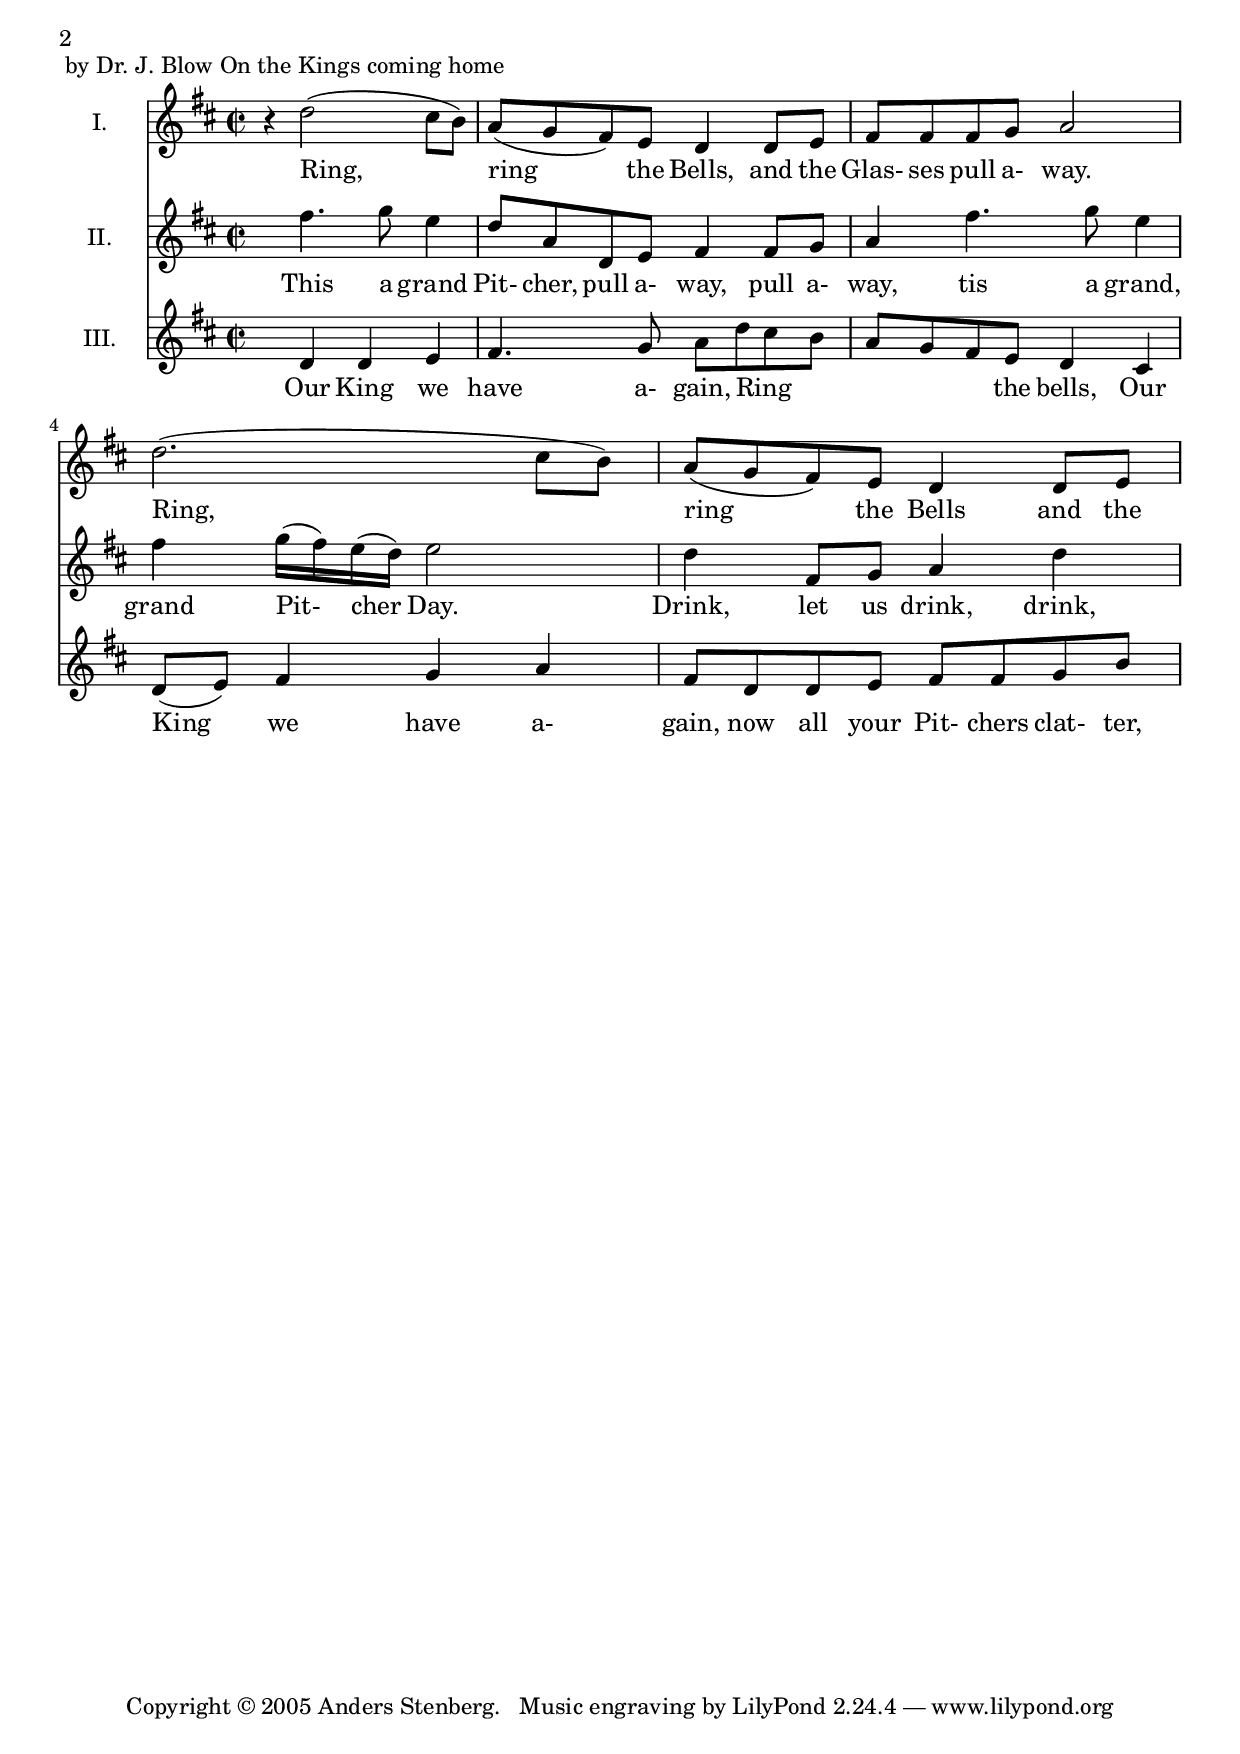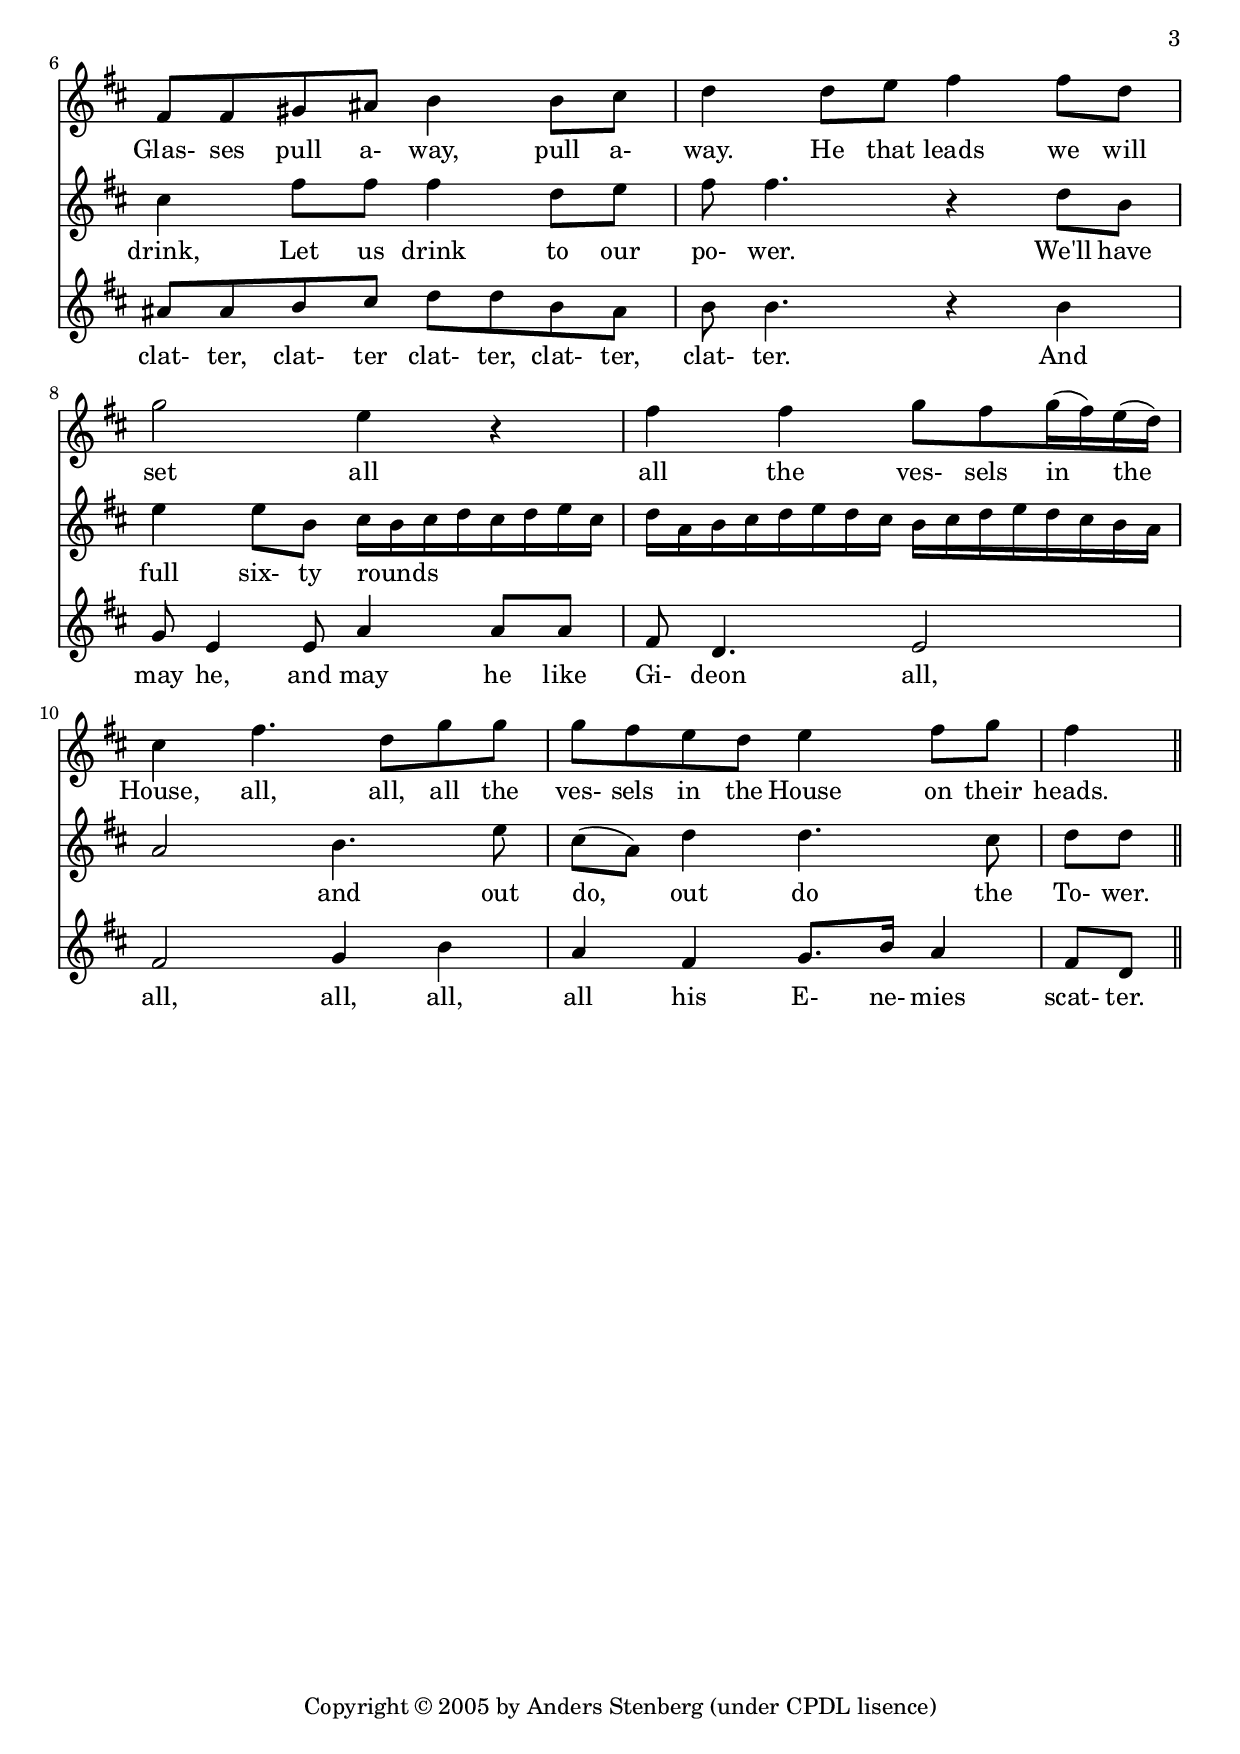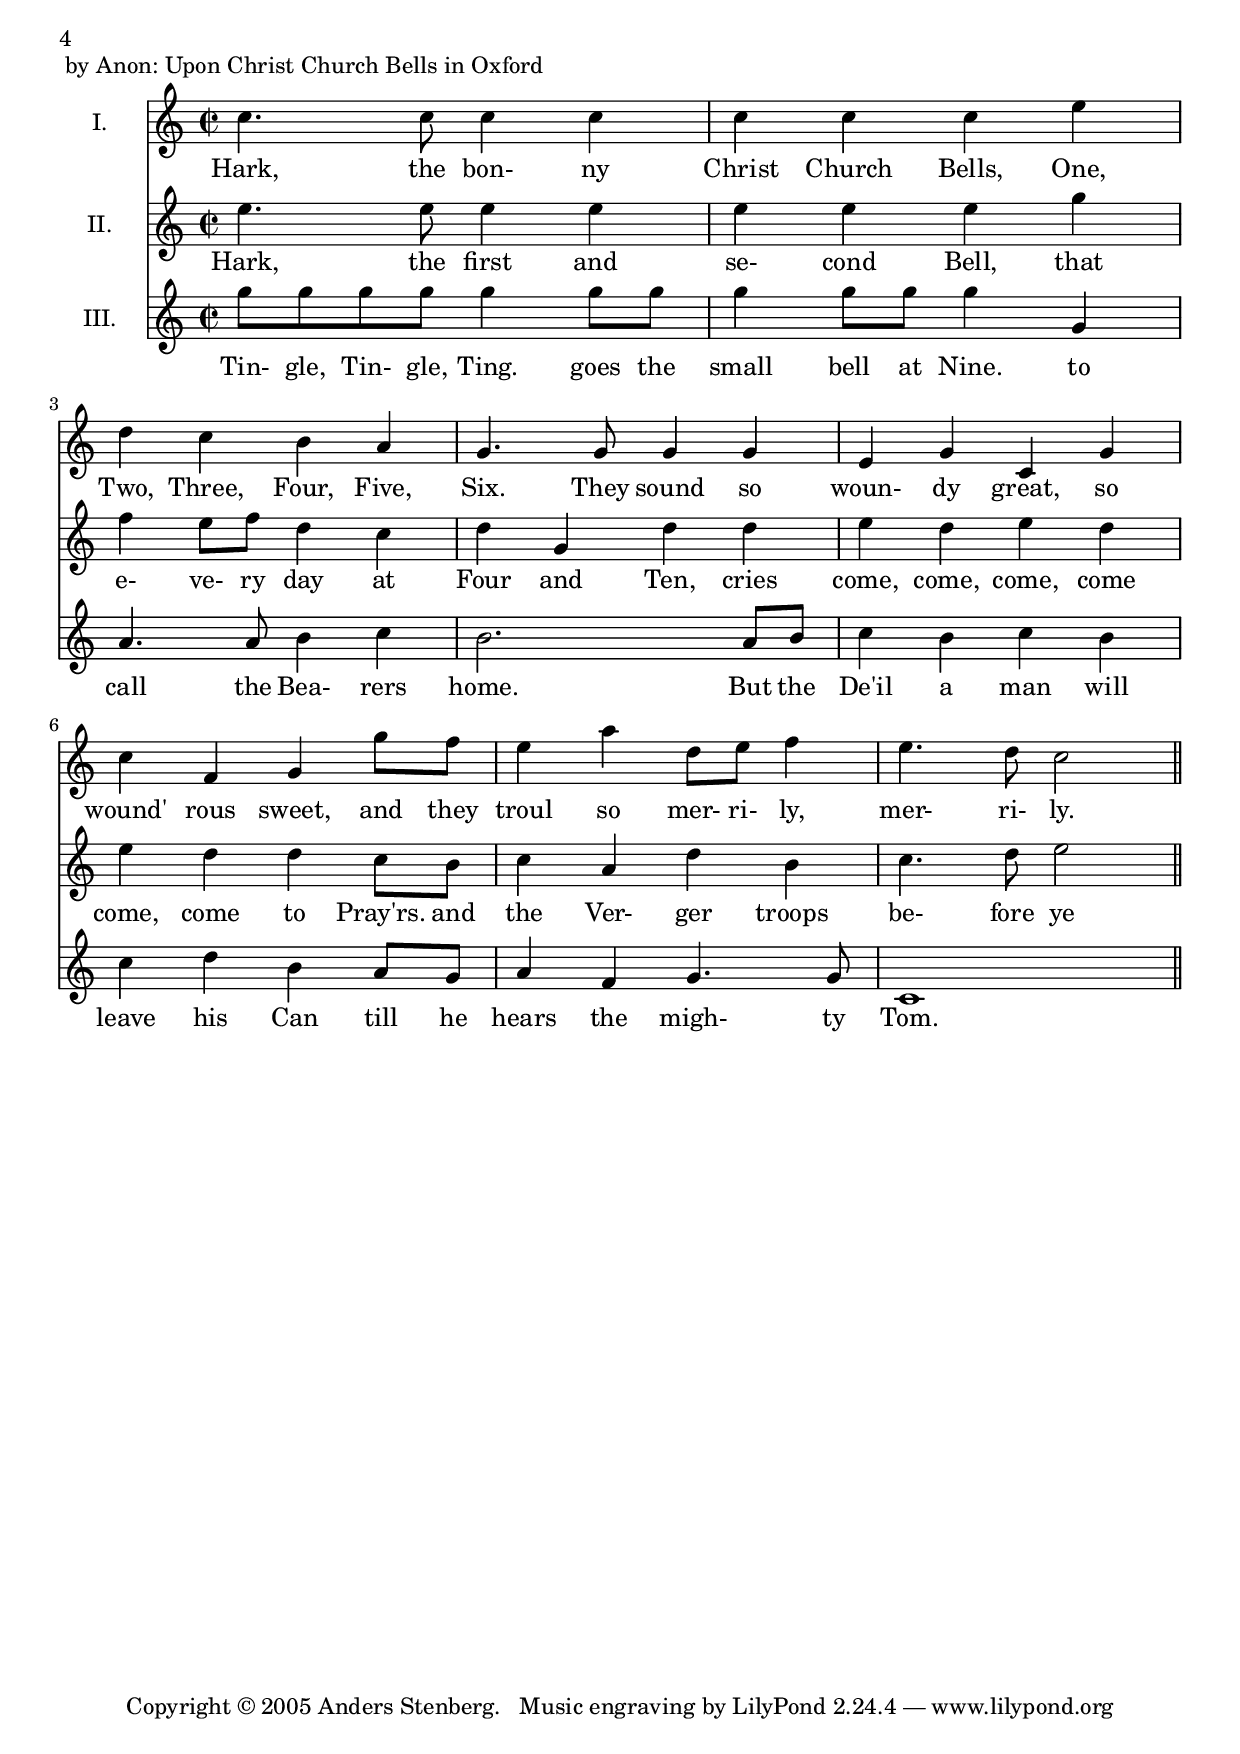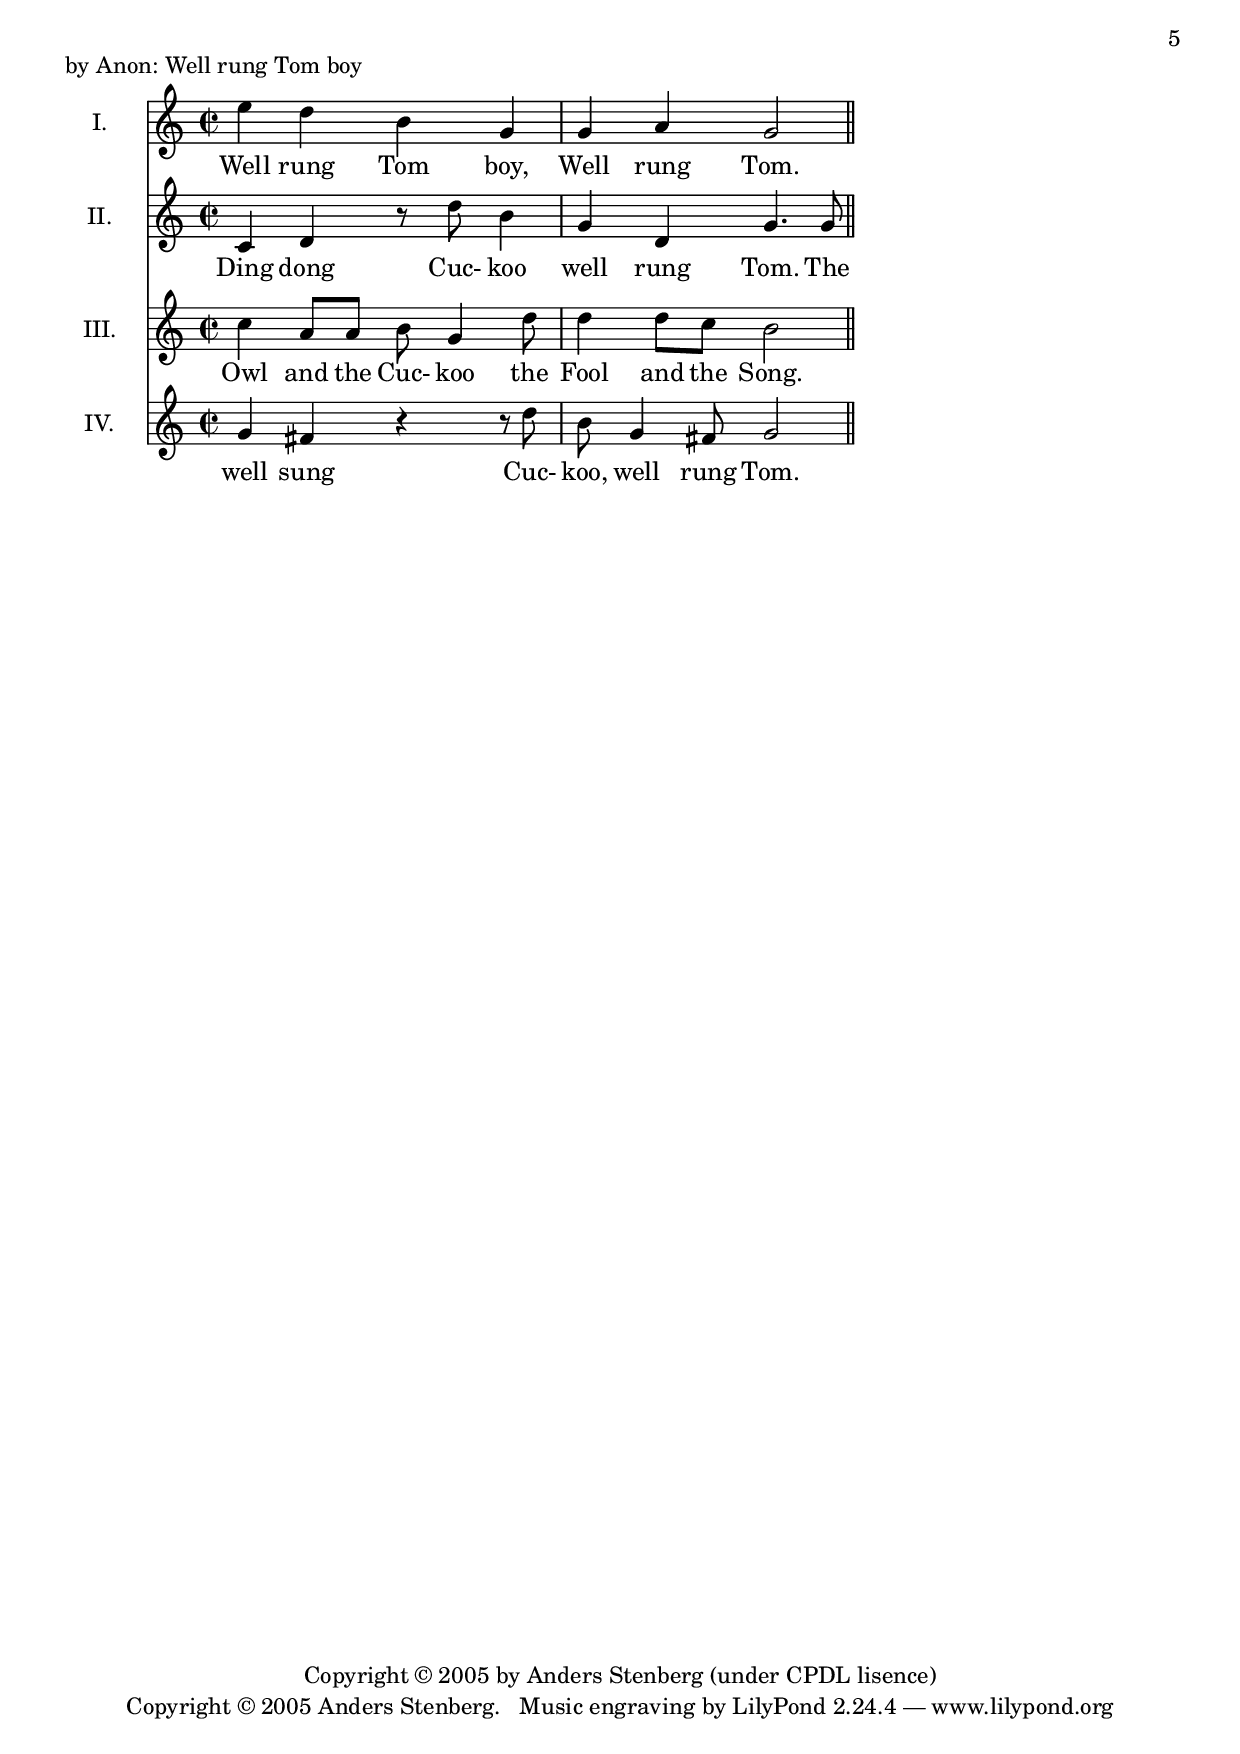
\version "2.6.4"
\paper {
	raggedbottom = ##t
	raggedlastbottom = ##t
	evenFooterMarkup = \markup {

       \fill-line {
      %% Tagline header field only on last page.
       \fromproperty #'header:tagline
    }
  }
oddFooterMarkup = \markup {
  \column {
    \fill-line {
      %% Copyright header field only on first page.
       \fromproperty #'header:copyright
    }
    \fill-line {
      %% Tagline header field only on last page.
      \on-the-fly #last-page \fromproperty #'header:tagline
    }
  }
}
}
\header {
	title = "Three Catches on Bells"
		subtitle = " Á. 3. and 4  Voices from  ''The Catch Club or Merry Companions ...'' parts 1 and 2; 1731- 33   "
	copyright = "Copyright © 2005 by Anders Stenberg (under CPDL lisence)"
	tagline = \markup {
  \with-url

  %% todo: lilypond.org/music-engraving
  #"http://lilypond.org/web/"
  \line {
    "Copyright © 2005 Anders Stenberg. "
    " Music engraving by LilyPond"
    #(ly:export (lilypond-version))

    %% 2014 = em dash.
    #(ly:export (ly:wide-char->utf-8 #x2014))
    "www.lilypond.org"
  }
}
}

verseAOne= \lyricmode {
	
	Ring, ring the Bells, and the Glas- ses pull a- way.
	
	Ring, ring the Bells and the Glas- ses pull a- way, pull a- way.
	
	He that leads we  will set all 
	
	all the ves- sels in the House,
	
	all, all, all the ves- sels in the House on their heads.

}
 
verseATwo= \lyricmode {
	
	This a grand Pit- cher, pull a- way, pull a- way,
	
	tis a grand, grand Pit- cher Day.
	
	Drink, let us drink, drink, drink,
	
	Let us drink to our po- wer.
	
	We'll have full six- ty rounds__ 
	
	and out do, out do the To- wer.

}
verseAThree= \lyricmode {

	Our King we have a- gain, Ring the bells,
	
	Our King we have a- gain,
	
	now all your Pit- chers clat- ter, clat- ter, clat- ter
	
	clat- ter, clat- ter, clat- ter.
	
	And may he, and may he like Gi- deon all, all, all, all, all
	
	his E- ne- mies scat- ter.
}

staffSoprano = \new Staff  {
	\time 2/2
	\set Staff.instrument="I."
	\set Staff.midiInstrument="choir aahs"
	\key d \major
	\clef treble
	\relative c' {
		\context Voice = "melodySop" {
			\dynamicUp
		r4 d'2( cis8 b) |
		
		a( g fis) e d4 d8 e |
		
		fis fis fis g a2 |
		
		d2.( cis8 b) |%4
		
		a( g fis) e d4 d8 e |
		
		fis fis gis ais b4 b8 cis |
		
		d4 d8 e fis4 fis8 d |
		
		g2 e4 r4 |%8
		
		fis4 fis g8 fis g16( fis) e( d) |
		
		cis4 fis4. d8 g g |
		
		g fis e d e4 fis8 g |
		
		\partial 4 fis4 
		}

	
	}

}
staffSopranoII = \new Staff  {
	\set Staff.instrument="II."
	\set Staff.midiInstrument="choir aahs"
	\key d \major
	\clef treble
	\relative c' {
		\context Voice = "melodySopIII" {
			\dynamicUp
			
			s4
			
			fis'4. g8 e4 |
			
			d8 a d, e fis4 fis8 g |
			
			a4 fis'4. g8 e4 |
			
			fis g16( fis) e( d) e2 |%4
			
			d4 fis,8 g a4 d |
			
			cis4 fis8 fis fis4 d8 e |
			
			fis fis4. r4 d8 b |
			
			e4 e8 b cis16\melisma b cis d cis d e cis |%8
			
			d a b cis d e d cis b cis d e d cis b a |
			
			a2\melismaEnd b4. e8 |
			
			cis( a) d4 d4. cis8 |
			
			\partial 4 d8 d 		
		}

	
	}

}
staffSopranoIII = \new Staff  {
	\set Staff.instrument="III."
	\set Staff.midiInstrument="choir aahs"
	\key d \major
	\clef treble
	\relative c' {
		\context Voice = "melodySopIIII" {
			\dynamicUp
			
			s4 
			
			d4 d e |
			
			fis4. g8 a d\melisma cis b |
			
			a g fis\melismaEnd e d4 cis |
			
			d8( e) fis4 g a |%4
			
			fis8 d d e fis fis g b |
			
			ais ais b cis d d  b ais |
			
			b b4. r4 b4 |
			
			g8 e4 e8 a4 a8 a |%8
			
			fis8 d4. e2 |
			
			fis g4 b |
			
			a fis g8. b16 a4 |
			
			fis8 d 
		
		}

	\bar "||"
	}

}

\score {
	\header {
		breakbefore = ##t
	piece = " by Dr. J. Blow On the Kings coming home"	
	}
	<<
		\staffSoprano
		\context Lyrics = "lmelodySop" \lyricmode  { \lyricsto "melodySop" \verseAOne }
		
		\staffSopranoII
		\context Lyrics = "lmelodySopIII" \lyricmode  { \lyricsto "melodySopIII" \verseATwo }
		
		\staffSopranoIII
		\context Lyrics = "lmelodySopIIII" \lyricmode  { \lyricsto "melodySopIIII" \verseAThree }
		
	>>
	


	\layout  {
	}
}

verseBOne= \lyricmode {
	
	Hark, the bon- ny Christ Church Bells, 
	
	One, Two, Three, Four, Five, Six.
	
	They sound so woun- dy great, 
	
	so wound' rous sweet, 
	
	and they troul so mer- ri- ly, mer- ri- ly.

}
 
verseBTwo= \lyricmode {
	
	Hark, the first and se- cond Bell, 
	
	that e- ve- ry day at Four and Ten,
	
	cries come, come, come, come come, come to Pray'rs.
	
	and the Ver- ger troops be- fore ye Dear.

}
verseBThree= \lyricmode {

	Tin- gle, Tin- gle, Ting. goes the small bell at Nine.
	
	to call the Bea- rers home.
	
	But the De'il a man will leave
	
	his Can till he hears the migh- ty Tom.
}
staffSopranoB = \new Staff  {
	\time 2/2
	\set Staff.instrument="I."
	\set Staff.midiInstrument="choir aahs"
	\key c \major
	\clef treble
	\relative c'' {
		\context Voice = "melodySopB" {
			\dynamicUp
		
			c4. c8 c4 c |
			
			c c c e |
			
			d c b a |
			
			g4. g8 g4 g |%4
			
			e g c, g' |
			
			c f, g g'8 f |
			
			e4 a d,8 e f4 |
			
			e4. d8 c2  \bar "||"
		}

	
	}

}
staffSopranoIIB = \new Staff  {
	\set Staff.instrument="II."
	\set Staff.midiInstrument="choir aahs"
	\key c \major
	\clef treble
	\relative c'' {
		\context Voice = "melodySopIIIB" {
			\dynamicUp
			
			e4. e8 e4 e |
			
			e e e g |
			
			f4 e8 f d4 c |
			
			d g, d' d |%8
			
			e d e d |
			
			e d d c8 b |
			
			c4 a d b |
			
			c4. d8 e2 |
			
		}

	
	}

}
staffSopranoIIIB = \new Staff  {
	\set Staff.instrument="III."
	\set Staff.midiInstrument="choir aahs"
	\key c \major
	\clef treble
	\relative c'' {
		\context Voice = "melodySopIIIIB" {
			\dynamicUp
			
		g'8 g g g g4 g8 g |
		
		g4 g8 g g4 g, |
		
		a4. a8 b4 c |
		
		b2. a8 b |%4
		
		c4 b c b |
		
		c d b a8 g |
		
		a4 f g4. g8 |
		
		c,1 
		}

	
	}

}


\score {
	\header {
		breakbefore = ##t
	piece = " by Anon: Upon Christ Church Bells in Oxford"	
	}
	<<
		\staffSopranoB
		\context Lyrics = "lmelodySopB" \lyricmode  { \lyricsto "melodySopB" \verseBOne }
		
		\staffSopranoIIB
		\context Lyrics = "lmelodySopIIIB" \lyricmode  { \lyricsto "melodySopIIIB" \verseBTwo }
		
		\staffSopranoIIIB
		\context Lyrics = "lmelodySopIIIIB" \lyricmode  { \lyricsto "melodySopIIIIB" \verseBThree }
		
	>>
	


	\layout  {
	}
}

verseCOne= \lyricmode {
	
	Well rung Tom boy, Well rung Tom.

}
 
verseCTwo= \lyricmode {
	
	Ding dong Cuc- koo well rung Tom. The

}
verseCThree= \lyricmode {

	Owl and the Cuc- koo the Fool and the Song.
}
verseCFour = \lyricmode {
	well sung Cuc- koo, well rung Tom.
}
staffSopranoC = \new Staff  {
	\time 2/2
	\set Staff.instrument="I."
	\set Staff.midiInstrument="choir aahs"
	\key c \major
	\clef treble
	\relative c'' {
		\context Voice = "melodySopC" {
			\dynamicUp
			
			e4 d b g |
			
			g a g2 |
		
  \bar "||"
		}

	
	}

}
staffSopranoIIC = \new Staff  {
	\set Staff.instrument="II."
	\set Staff.midiInstrument="choir aahs"
	\key c \major
	\clef treble
	\relative c'' {
		\context Voice = "melodySopIIIC" {
			\dynamicUp
			
			c,4 d r8 d'8 b4 |
			
			g d g4. g8 |
			
		}

	
	}

}
staffSopranoIIIC = \new Staff  {
	\set Staff.instrument="III."
	\set Staff.midiInstrument="choir aahs"
	\key c \major
	\clef treble
	\relative c'' {
		\context Voice = "melodySopIIIIC" {
			\dynamicUp
			
		c4 a8 a b g4 d'8 |
		
		d4 d8 c b2 |
		

		}

	
	}

}

staffSopranoIVC = \new Staff  {
	\set Staff.instrument="IV."
	\set Staff.midiInstrument="choir aahs"
	\key c \major
	\clef treble
	\relative c'' {
		\context Voice = "melodySopIVC" {
			\dynamicUp
			
			g4 fis r4 r8 d'8 |
			
			b g4 fis8 g2 

		}

	
	}

}
\score {
	\header {
		breakbefore = ##t
	piece = " by Anon: Well rung Tom boy"	
	}
	<<
		\staffSopranoC
		\context Lyrics = "lmelodySopC" \lyricmode  { \lyricsto "melodySopC" \verseCOne }
		
		\staffSopranoIIC
		\context Lyrics = "lmelodySopIIIC" \lyricmode  { \lyricsto "melodySopIIIC" \verseCTwo }
		
		\staffSopranoIIIC
		\context Lyrics = "lmelodySopIIIIC" \lyricmode  { \lyricsto "melodySopIIIIC" \verseCThree }
		
		\staffSopranoIVC
		\context Lyrics = "lmelodySopIVC" \lyricmode  { \lyricsto "melodySopIVC" \verseCFour }
	>>
	


	\layout  {
	}
}
\score {
	\unfoldRepeats
	<<
	\new Staff { \staffSoprano \staffSopranoII \staffSopranoIII \staffSoprano \staffSoprano \repeat volta2 {\staffSoprano}
		
		r1 \staffSopranoB \staffSopranoIIB \staffSopranoIIIB \staffSopranoB \staffSopranoB  \repeat volta2 { \staffSopranoB		
	}
	
	r1 \staffSopranoC \staffSopranoIIC \staffSopranoIIIC \staffSopranoIVC 
	
	 \staffSopranoC \staffSopranoC \staffSopranoC \repeat volta 4 {\staffSopranoC}
	}
	\new Staff { r1*11 r4 r1*11 r4 r1*11 r4  r1*11 r4  \staffSopranoII \repeat volta2 { \staffSopranoII }
		
		r1 r1*8  r1*8 r1*8 r1*8  \staffSopranoIIB \repeat volta2 { \staffSopranoIIB }
		
		r1 r1*8 r1*2 \staffSopranoIIC \staffSopranoIIC \repeat volta 4 { \staffSopranoIIC }
		
	}
	\new Staff { r1*11 r4  r1*11 r4  r1*11 r4 r1*11 r4 r1*11 r4  \repeat volta2 { \staffSopranoIII}
		
		r1 r1*8 r1*8 r1*8 r1*8 r1*8 \repeat volta2 {\staffSopranoIIIB }
		
		r1 r1*8 r1*2 r1*2 \staffSopranoIIIC \repeat volta 4 { \staffSopranoIIIC }
		
	}
	
	\new Staff {
		
		r1*11 r4 r1*11 r4 r1*11 r4  r1*11 r4  r1*11 r4 \repeat volta2 { r1*11 r4 }
		
		r1 r1*8  r1*8 r1*8 r1*8 r1*8  \repeat volta2 { r1*8 }
		
		r1 r1*8 r1*2 r1*2 r1*2 \repeat volta4{ \staffSopranoIVC }
	}
	>>
	

	
	

\midi {
	\tempo 2 = 70	
	}
}
